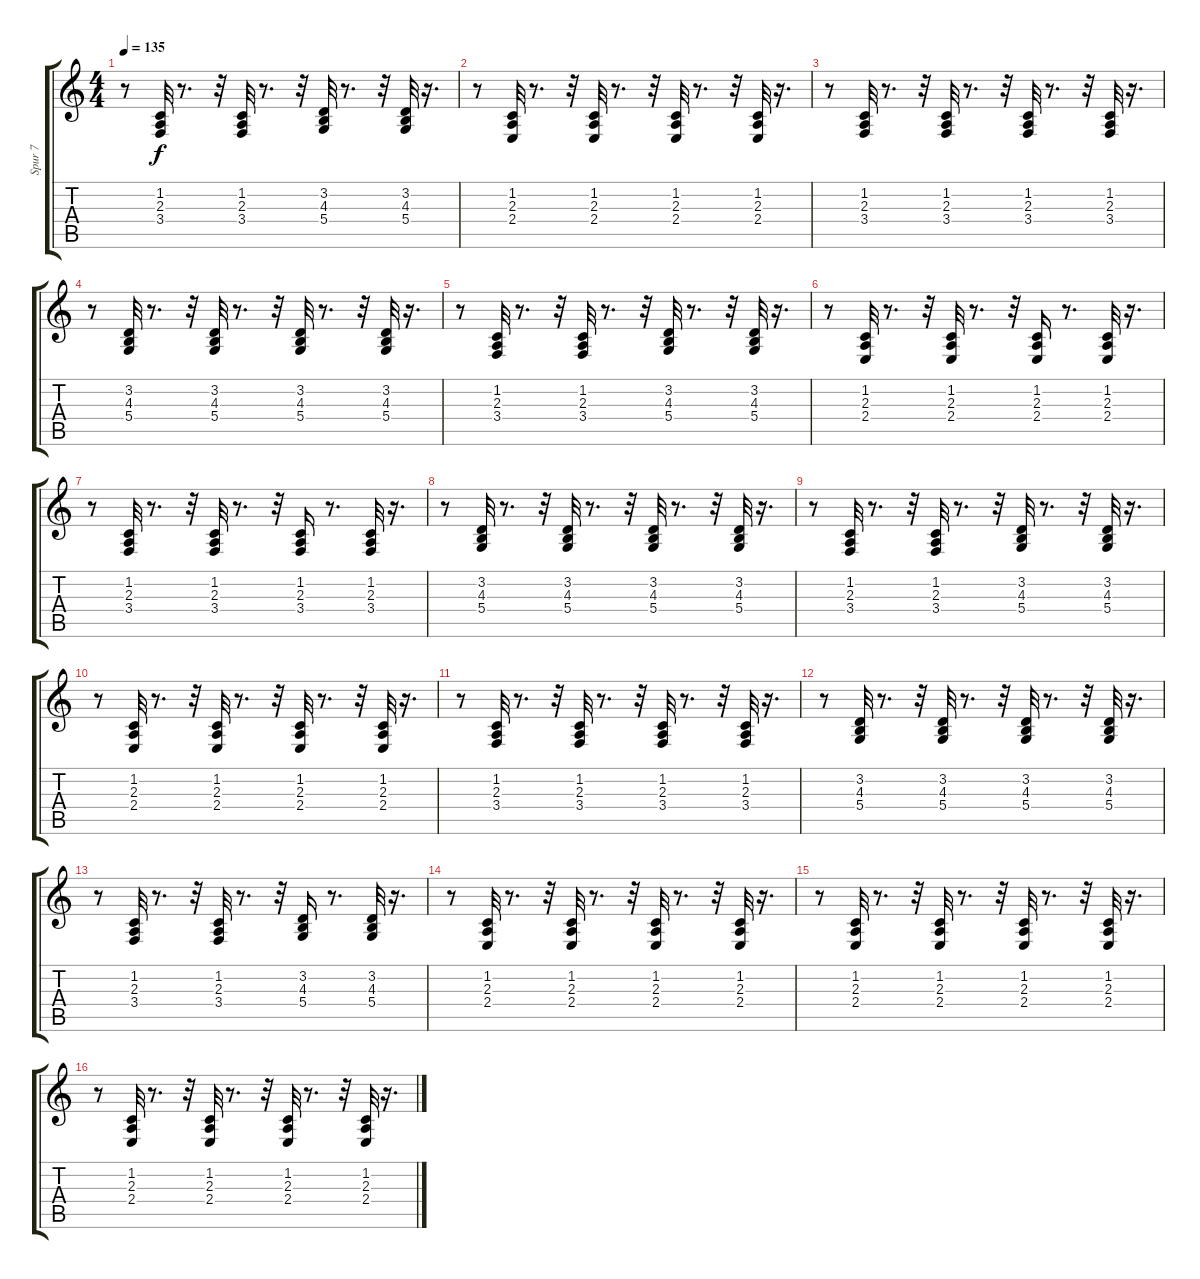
\track ("Spur 7" "Spur 7") {instrument harpsichord}
\staff {score tabs}
\tuning (E4 B3 G3 D3 A2 E2) {hide}
\ts (4 4)
\tempo 135
\clef g2
\ks c
r.8{dy f} (1.2 2.3 3.4).32 r.8{d} r.32 (1.2 2.3 3.4).32 r.8{d} r.32 (3.2 4.3 5.4).32 r.8{d} r.32 (3.2 4.3 5.4).32 r.16{d} |
r.8 (1.2 2.3 2.4).32 r.8{d} r.32 (1.2 2.3 2.4).32 r.8{d} r.32 (1.2 2.3 2.4).32 r.8{d} r.32 (1.2 2.3 2.4).32 r.16{d} |
r.8 (1.2 2.3 3.4).32 r.8{d} r.32 (1.2 2.3 3.4).32 r.8{d} r.32 (1.2 2.3 3.4).32 r.8{d} r.32 (1.2 2.3 3.4).32 r.16{d} |
r.8 (3.2 4.3 5.4).32 r.8{d} r.32 (3.2 4.3 5.4).32 r.8{d} r.32 (3.2 4.3 5.4).32 r.8{d} r.32 (3.2 4.3 5.4).32 r.16{d} |
r.8 (1.2 2.3 3.4).32 r.8{d} r.32 (1.2 2.3 3.4).32 r.8{d} r.32 (3.2 4.3 5.4).32 r.8{d} r.32 (3.2 4.3 5.4).32 r.16{d} |
r.8 (1.2 2.3 2.4).32 r.8{d} r.32 (1.2 2.3 2.4).32 r.8{d} r.32 (1.2 2.3 2.4).16 r.8{d} (1.2 2.3 2.4).32 r.16{d} |
r.8 (1.2 2.3 3.4).32 r.8{d} r.32 (1.2 2.3 3.4).32 r.8{d} r.32 (1.2 2.3 3.4).16 r.8{d} (1.2 2.3 3.4).32 r.16{d} |
r.8 (3.2 4.3 5.4).32 r.8{d} r.32 (3.2 4.3 5.4).32 r.8{d} r.32 (3.2 4.3 5.4).32 r.8{d} r.32 (3.2 4.3 5.4).32 r.16{d} |
r.8 (1.2 2.3 3.4).32 r.8{d} r.32 (1.2 2.3 3.4).32 r.8{d} r.32 (3.2 4.3 5.4).32 r.8{d} r.32 (3.2 4.3 5.4).32 r.16{d} |
r.8 (1.2 2.3 2.4).32 r.8{d} r.32 (1.2 2.3 2.4).32 r.8{d} r.32 (1.2 2.3 2.4).32 r.8{d} r.32 (1.2 2.3 2.4).32 r.16{d} |
r.8 (1.2 2.3 3.4).32 r.8{d} r.32 (1.2 2.3 3.4).32 r.8{d} r.32 (1.2 2.3 3.4).32 r.8{d} r.32 (1.2 2.3 3.4).32 r.16{d} |
r.8 (3.2 4.3 5.4).32 r.8{d} r.32 (3.2 4.3 5.4).32 r.8{d} r.32 (3.2 4.3 5.4).32 r.8{d} r.32 (3.2 4.3 5.4).32 r.16{d} |
r.8 (1.2 2.3 3.4).32 r.8{d} r.32 (1.2 2.3 3.4).32 r.8{d} r.32 (3.2 4.3 5.4).16 r.8{d} (3.2 4.3 5.4).32 r.16{d} |
r.8 (1.2 2.3 2.4).32 r.8{d} r.32 (1.2 2.3 2.4).32 r.8{d} r.32 (1.2 2.3 2.4).32 r.8{d} r.32 (1.2 2.3 2.4).32 r.16{d} |
r.8 (1.2 2.3 2.4).32 r.8{d} r.32 (1.2 2.3 2.4).32 r.8{d} r.32 (1.2 2.3 2.4).32 r.8{d} r.32 (1.2 2.3 2.4).32 r.16{d} |
r.8 (1.2 2.3 2.4).32 r.8{d} r.32 (1.2 2.3 2.4).32 r.8{d} r.32 (1.2 2.3 2.4).32 r.8{d} r.32 (1.2 2.3 2.4).32 r.16{d}
